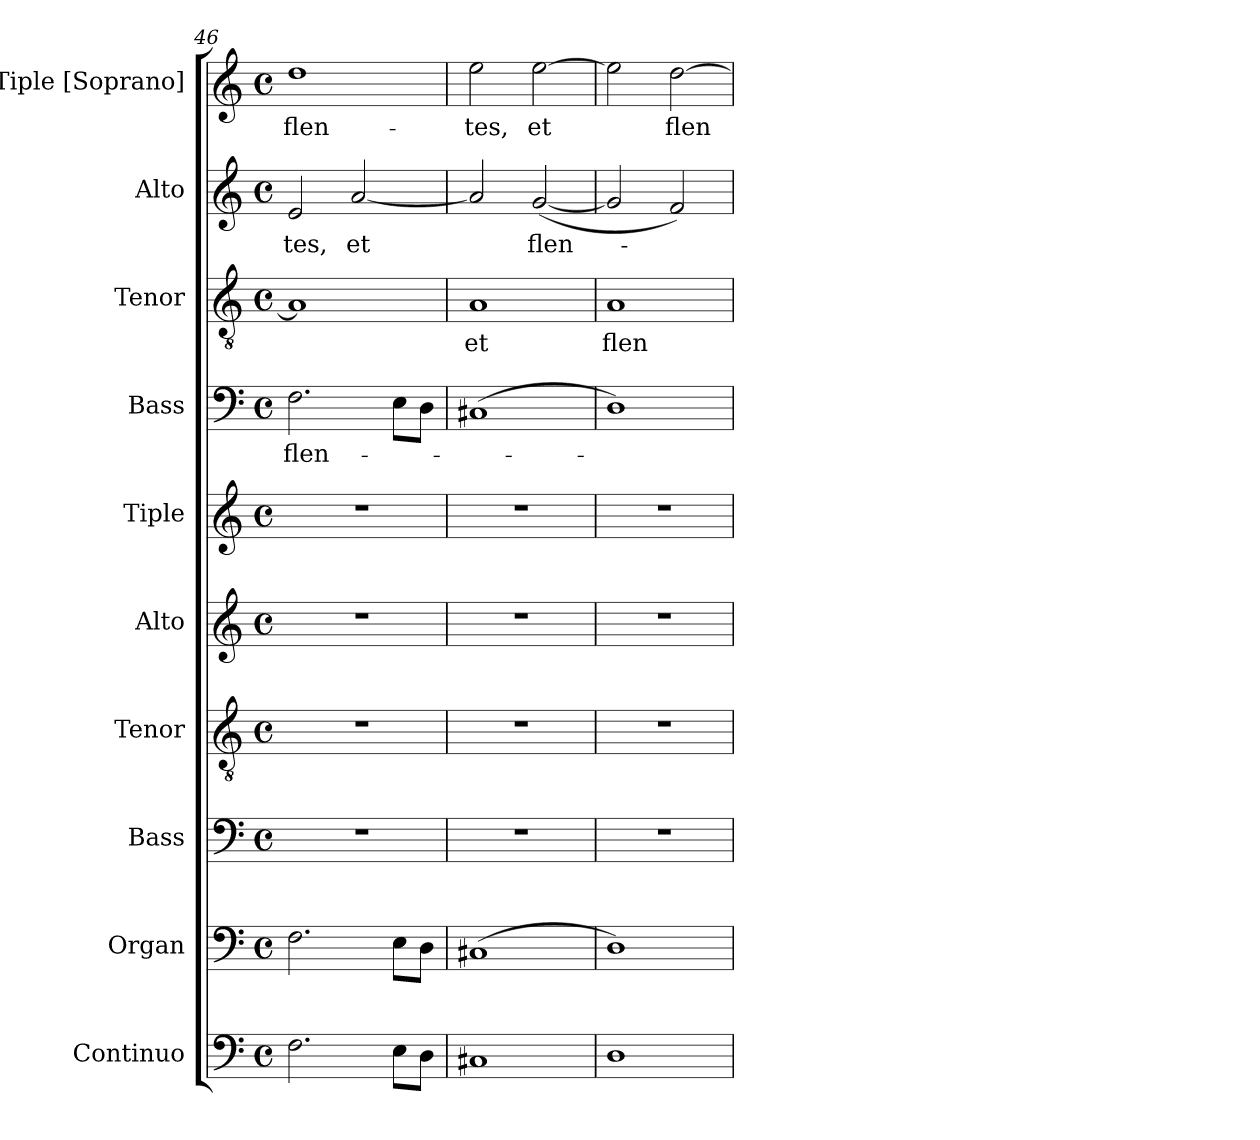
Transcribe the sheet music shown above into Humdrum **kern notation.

**kern	**kern	**kern	**kern	**kern	**kern	**kern	**text	**kern	**text	**kern	**text	**kern	**text
*part10	*part9	*part8	*part7	*part6	*part5	*part4	*part4	*part3	*part3	*part2	*part2	*part1	*part1
*staff10	*staff9	*staff8	*staff7	*staff6	*staff5	*staff4	*staff4	*staff3	*staff3	*staff2	*staff2	*staff1	*staff1
*I"Continuo	*I"Organ	*I"Bass	*I"Tenor	*I"Alto	*I"Tiple	*I"Bass	*	*I"Tenor	*	*I"Alto	*	*I"Tiple [Soprano]	*
*I'Cont.	*I'Org.	*I'B.	*I'T.	*I'A.	*	*I'B.	*	*I'T.	*	*I'A.	*	*I'S.	*
*clefF4	*clefF4	*clefF4	*clefGv2	*clefG2	*clefG2	*clefF4	*	*clefGv2	*	*clefG2	*	*clefG2	*
*	*	*	*ITrd7c12	*	*	*	*	*ITrd7c12	*	*	*	*	*
*k[]	*k[]	*k[]	*k[]	*k[]	*k[]	*k[]	*	*k[]	*	*k[]	*	*k[]	*
*C:	*C:	*C:	*C:	*C:	*C:	*C:	*	*C:	*	*C:	*	*C:	*
*M4/4	*M4/4	*M4/4	*M4/4	*M4/4	*M4/4	*M4/4	*	*M4/4	*	*M4/4	*	*M4/4	*
*met(c)	*met(c)	*met(c)	*met(c)	*met(c)	*met(c)	*met(c)	*	*met(c)	*	*met(c)	*	*met(c)	*
=46	=46	=46	=46	=46	=46	=46	=46	=46	=46	=46	=46	=46	=46
!	!	!	!	!	!	!	!LO:LY:b:color=#000000	!	!	!	!	!	!
!	!	!	!	!	!	!	!	!	!	!	!LO:LY:b:color=#000000	!	!
!	!	!	!	!	!	!	!	!	!	!	!	!	!LO:LY:b:color=#000000
2.Fi\	2.Fi\	1r	1r	1r	1r	2.Fi\	flen-	1AAi]	.	2ei/	-tes,	1ddi	flen-
!	!	!	!	!	!	!	!	!	!	!	!LO:LY:b:color=#000000	!	!
.	.	.	.	.	.	.	.	.	.	[2ai/	et	.	.
8Ei\L	8Ei\L	.	.	.	.	8Ei\L	.	.	.	.	.	.	.
8Di\J	8Di\J	.	.	.	.	8Di\J	.	.	.	.	.	.	.
=47	=47	=47	=47	=47	=47	=47	=47	=47	=47	=47	=47	=47	=47
!	!	!	!	!	!	!	!	!	!LO:LY:b:color=#000000	!	!	!	!
!	!	!	!	!	!	!	!	!	!	!	!	!	!LO:LY:b:color=#000000
1C#Xi	(1C#Xi	1r	1r	1r	1r	(1C#Xi	.	1AAi	et	2ai/]	.	2eei\	-tes,
!	!	!	!	!	!	!	!	!	!	!	!LO:LY:b:color=#000000	!	!
!	!	!	!	!	!	!	!	!	!	!	!	!	!LO:LY:b:color=#000000
.	.	.	.	.	.	.	.	.	.	([2gi/	flen-	[2eei\	et
!!LO:LB:g=z
=48	=48	=48	=48	=48	=48	=48	=48	=48	=48	=48	=48	=48	=48
!	!	!	!	!	!	!	!	!	!LO:LY:b:color=#000000	!	!	!	!
1Di	1Di)	1r	1r	1r	1r	1Di)	.	1AAi	flen-	2gi/]	.	2eei\]	.
!	!	!	!	!	!	!	!	!	!	!	!	!	!LO:LY:b:color=#000000
.	.	.	.	.	.	.	.	.	.	2fi/)	.	[2ddi\	flen-
=	=	=	=	=	=	=	=	=	=	=	=	=	=
*-	*-	*-	*-	*-	*-	*-	*-	*-	*-	*-	*-	*-	*-
